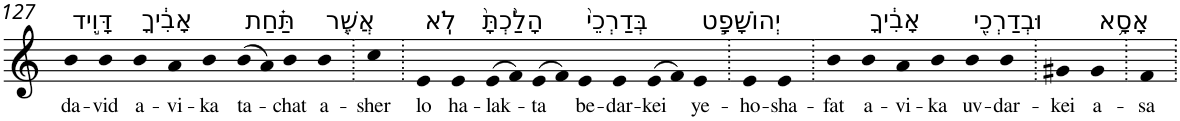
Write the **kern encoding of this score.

**kern	**text
*part1	*part1
*staff1	*staff1
*I"Piano	*
*I'Pno	*
!!LO:PB:g=z
*clefG2	*
*k[]	*
=127	=127
!LO:TX:a:t=דָּוִ֣יד	!
!	!LO:LY:b
4b	da-
!	!LO:LY:b
4b	-vid
!LO:TX:a:t=אָבִ֔יךָ	!
!	!LO:LY:b
4b	a-
!	!LO:LY:b
4a	-vi-
!	!LO:LY:b
4b	-ka
!LO:TX:a:t=תַּ֗חַת	!
!	!LO:LY:b
(>8b	ta-
8a)	.
!	!LO:LY:b
4b	-chat
!LO:TX:a:t=אֲשֶׁ֤ר	!
!	!LO:LY:b
4b	a-
=128.	=128.
!	!LO:LY:b
4cc	-sher
=129.	=129.
!LO:TX:a:t=לֹֽא	!
!	!LO:LY:b
4e	lo
!LO:TX:a:t=הָלַ֙כְתָּ֙	!
!	!LO:LY:b
4e	ha-
!	!LO:LY:b
(>8e	-lak-
8f)	.
!	!LO:LY:b
(>8e	-ta
8f)	.
!LO:TX:a:t=בְּדַרְכֵי֙	!
!	!LO:LY:b
4e	be-
!	!LO:LY:b
4e	-dar-
!	!LO:LY:b
(>8e	-kei
8f)	.
!LO:TX:a:t=יְהוֹשָׁפָ֣ט	!
!	!LO:LY:b
4e	ye-
=130.	=130.
!	!LO:LY:b
4e	-ho-
!	!LO:LY:b
4e	-sha-
=131.	=131.
!	!LO:LY:b
4b	-fat
!LO:TX:a:t=אָבִ֔יךָ	!
!	!LO:LY:b
4b	a-
!	!LO:LY:b
4a	-vi-
!	!LO:LY:b
4b	-ka
!LO:TX:a:t=וּבְדַרְכֵ֖י	!
!	!LO:LY:b
4b	uv-
!	!LO:LY:b
4b	-dar-
=132.	=132.
!	!LO:LY:b
4g#X	-kei
!LO:TX:a:t=אָסָ֥א	!
!	!LO:LY:b
4g#	a-
=133.	=133.
!	!LO:LY:b
4f	-sa
=.	=.
*-	*-
